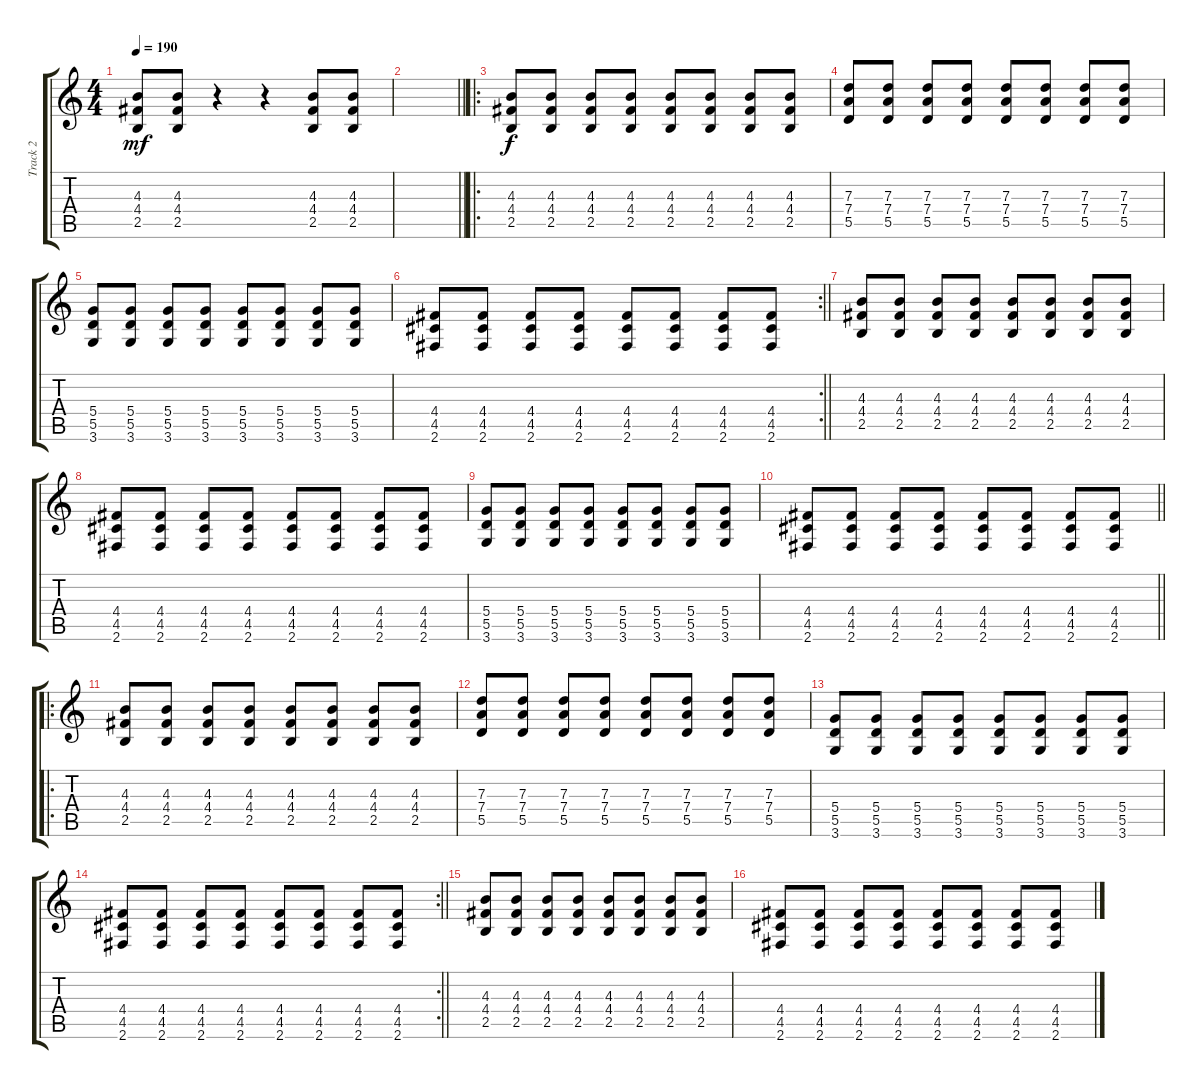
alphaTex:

\track ("Track 2" "Track 2") {instrument distortionguitar}
\staff {score tabs}
\tuning (E4 B3 G3 D3 A2 E2) {hide}
\ts (4 4)
\tempo 190
\clef g2
\ks c
(4.3 4.4 2.5).8{dy mf} (4.3 4.4 2.5).8 r.4 r.4 (4.3 4.4 2.5).8 (4.3 4.4 2.5).8 |
\barLineRight lightlight
|
\ro
\section ("" "")
(4.3 4.4 2.5).8{dy f} (4.3 4.4 2.5).8 (4.3 4.4 2.5).8 (4.3 4.4 2.5).8 (4.3 4.4 2.5).8 (4.3 4.4 2.5).8 (4.3 4.4 2.5).8 (4.3 4.4 2.5).8 |
(7.3 7.4 5.5).8 (7.3 7.4 5.5).8 (7.3 7.4 5.5).8 (7.3 7.4 5.5).8 (7.3 7.4 5.5).8 (7.3 7.4 5.5).8 (7.3 7.4 5.5).8 (7.3 7.4 5.5).8 |
(5.4 5.5 3.6).8 (5.4 5.5 3.6).8 (5.4 5.5 3.6).8 (5.4 5.5 3.6).8 (5.4 5.5 3.6).8 (5.4 5.5 3.6).8 (5.4 5.5 3.6).8 (5.4 5.5 3.6).8 |
\rc 2
\barLineRight lightlight
(4.4 4.5 2.6).8 (4.4 4.5 2.6).8 (4.4 4.5 2.6).8 (4.4 4.5 2.6).8 (4.4 4.5 2.6).8 (4.4 4.5 2.6).8 (4.4 4.5 2.6).8 (4.4 4.5 2.6).8 |
\section ("" "")
(4.3 4.4 2.5).8 (4.3 4.4 2.5).8 (4.3 4.4 2.5).8 (4.3 4.4 2.5).8 (4.3 4.4 2.5).8 (4.3 4.4 2.5).8 (4.3 4.4 2.5).8 (4.3 4.4 2.5).8 |
(4.4 4.5 2.6).8 (4.4 4.5 2.6).8 (4.4 4.5 2.6).8 (4.4 4.5 2.6).8 (4.4 4.5 2.6).8 (4.4 4.5 2.6).8 (4.4 4.5 2.6).8 (4.4 4.5 2.6).8 |
(5.4 5.5 3.6).8 (5.4 5.5 3.6).8 (5.4 5.5 3.6).8 (5.4 5.5 3.6).8 (5.4 5.5 3.6).8 (5.4 5.5 3.6).8 (5.4 5.5 3.6).8 (5.4 5.5 3.6).8 |
\barLineRight lightlight
(4.4 4.5 2.6).8 (4.4 4.5 2.6).8 (4.4 4.5 2.6).8 (4.4 4.5 2.6).8 (4.4 4.5 2.6).8 (4.4 4.5 2.6).8 (4.4 4.5 2.6).8 (4.4 4.5 2.6).8 |
\ro
\section ("" "")
(4.3 4.4 2.5).8 (4.3 4.4 2.5).8 (4.3 4.4 2.5).8 (4.3 4.4 2.5).8 (4.3 4.4 2.5).8 (4.3 4.4 2.5).8 (4.3 4.4 2.5).8 (4.3 4.4 2.5).8 |
(7.3 7.4 5.5).8 (7.3 7.4 5.5).8 (7.3 7.4 5.5).8 (7.3 7.4 5.5).8 (7.3 7.4 5.5).8 (7.3 7.4 5.5).8 (7.3 7.4 5.5).8 (7.3 7.4 5.5).8 |
(5.4 5.5 3.6).8 (5.4 5.5 3.6).8 (5.4 5.5 3.6).8 (5.4 5.5 3.6).8 (5.4 5.5 3.6).8 (5.4 5.5 3.6).8 (5.4 5.5 3.6).8 (5.4 5.5 3.6).8 |
\rc 2
\barLineRight lightlight
(4.4 4.5 2.6).8 (4.4 4.5 2.6).8 (4.4 4.5 2.6).8 (4.4 4.5 2.6).8 (4.4 4.5 2.6).8 (4.4 4.5 2.6).8 (4.4 4.5 2.6).8 (4.4 4.5 2.6).8 |
\section ("" "")
(4.3 4.4 2.5).8 (4.3 4.4 2.5).8 (4.3 4.4 2.5).8 (4.3 4.4 2.5).8 (4.3 4.4 2.5).8 (4.3 4.4 2.5).8 (4.3 4.4 2.5).8 (4.3 4.4 2.5).8 |
(4.4 4.5 2.6).8 (4.4 4.5 2.6).8 (4.4 4.5 2.6).8 (4.4 4.5 2.6).8 (4.4 4.5 2.6).8 (4.4 4.5 2.6).8 (4.4 4.5 2.6).8 (4.4 4.5 2.6).8
